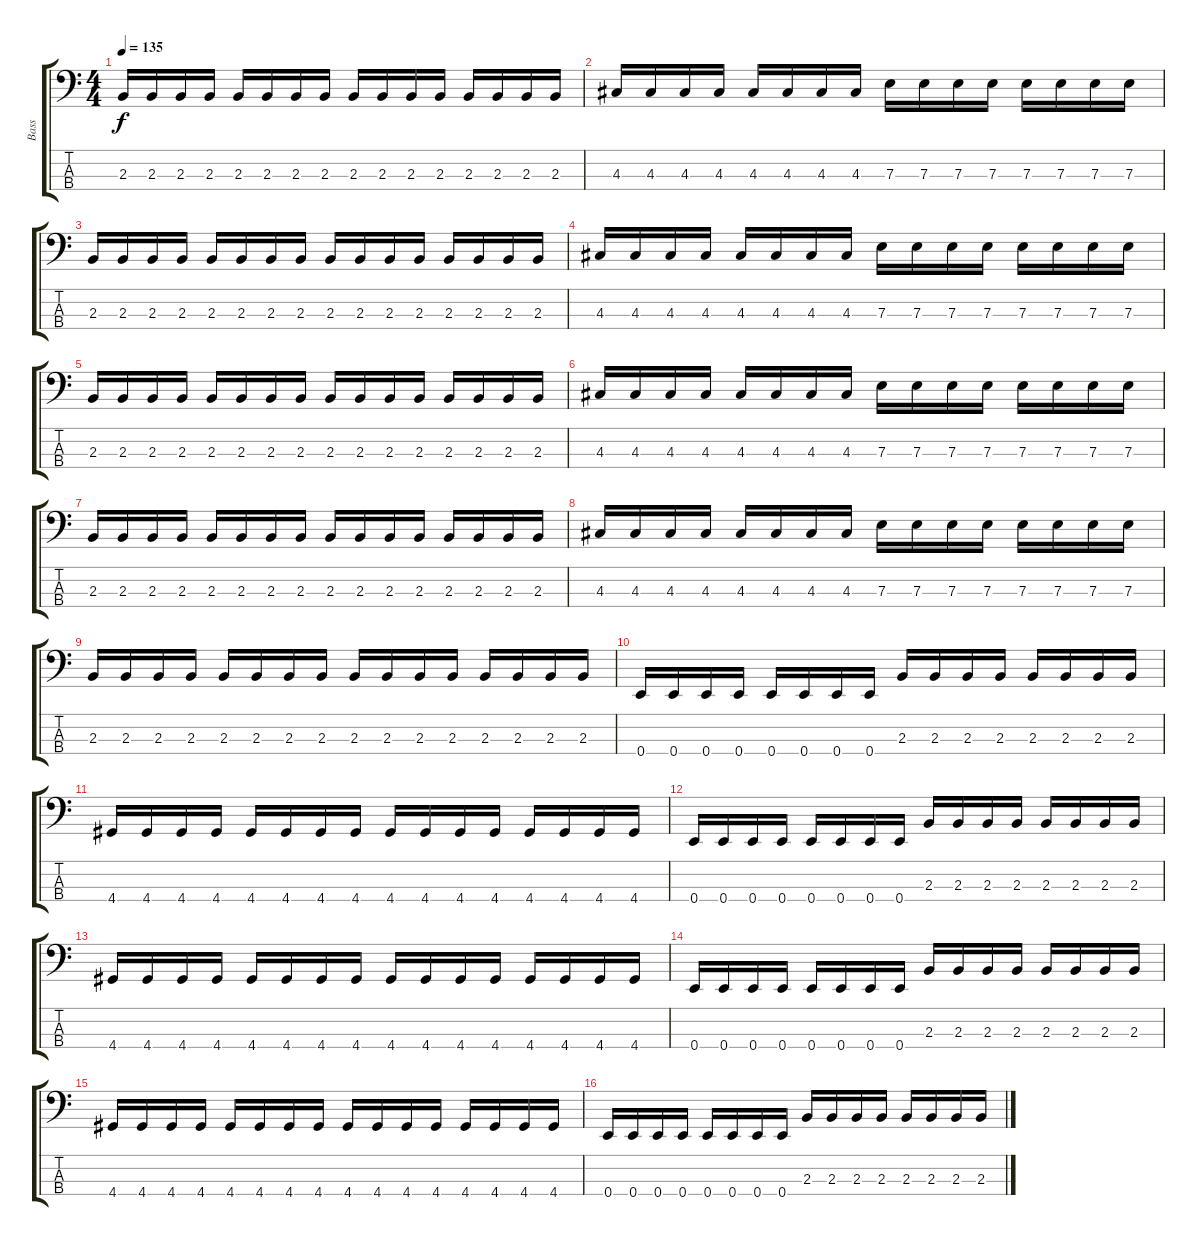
\track ("Bass" "Bass") {instrument electricbassfinger}
\staff {score tabs}
\tuning (G2 D2 A1 E1) {hide}
\ts (4 4)
\tempo 135
\clef f4
\ks c
2.3.16{dy f} 2.3.16 2.3.16 2.3.16 2.3.16 2.3.16 2.3.16 2.3.16 2.3.16 2.3.16 2.3.16 2.3.16 2.3.16 2.3.16 2.3.16 2.3.16 |
4.3.16 4.3.16 4.3.16 4.3.16 4.3.16 4.3.16 4.3.16 4.3.16 7.3.16 7.3.16 7.3.16 7.3.16 7.3.16 7.3.16 7.3.16 7.3.16 |
2.3.16 2.3.16 2.3.16 2.3.16 2.3.16 2.3.16 2.3.16 2.3.16 2.3.16 2.3.16 2.3.16 2.3.16 2.3.16 2.3.16 2.3.16 2.3.16 |
4.3.16 4.3.16 4.3.16 4.3.16 4.3.16 4.3.16 4.3.16 4.3.16 7.3.16 7.3.16 7.3.16 7.3.16 7.3.16 7.3.16 7.3.16 7.3.16 |
2.3.16 2.3.16 2.3.16 2.3.16 2.3.16 2.3.16 2.3.16 2.3.16 2.3.16 2.3.16 2.3.16 2.3.16 2.3.16 2.3.16 2.3.16 2.3.16 |
4.3.16 4.3.16 4.3.16 4.3.16 4.3.16 4.3.16 4.3.16 4.3.16 7.3.16 7.3.16 7.3.16 7.3.16 7.3.16 7.3.16 7.3.16 7.3.16 |
2.3.16 2.3.16 2.3.16 2.3.16 2.3.16 2.3.16 2.3.16 2.3.16 2.3.16 2.3.16 2.3.16 2.3.16 2.3.16 2.3.16 2.3.16 2.3.16 |
4.3.16 4.3.16 4.3.16 4.3.16 4.3.16 4.3.16 4.3.16 4.3.16 7.3.16 7.3.16 7.3.16 7.3.16 7.3.16 7.3.16 7.3.16 7.3.16 |
2.3.16 2.3.16 2.3.16 2.3.16 2.3.16 2.3.16 2.3.16 2.3.16 2.3.16 2.3.16 2.3.16 2.3.16 2.3.16 2.3.16 2.3.16 2.3.16 |
0.4.16 0.4.16 0.4.16 0.4.16 0.4.16 0.4.16 0.4.16 0.4.16 2.3.16 2.3.16 2.3.16 2.3.16 2.3.16 2.3.16 2.3.16 2.3.16 |
4.4.16 4.4.16 4.4.16 4.4.16 4.4.16 4.4.16 4.4.16 4.4.16 4.4.16 4.4.16 4.4.16 4.4.16 4.4.16 4.4.16 4.4.16 4.4.16 |
0.4.16 0.4.16 0.4.16 0.4.16 0.4.16 0.4.16 0.4.16 0.4.16 2.3.16 2.3.16 2.3.16 2.3.16 2.3.16 2.3.16 2.3.16 2.3.16 |
4.4.16 4.4.16 4.4.16 4.4.16 4.4.16 4.4.16 4.4.16 4.4.16 4.4.16 4.4.16 4.4.16 4.4.16 4.4.16 4.4.16 4.4.16 4.4.16 |
0.4.16 0.4.16 0.4.16 0.4.16 0.4.16 0.4.16 0.4.16 0.4.16 2.3.16 2.3.16 2.3.16 2.3.16 2.3.16 2.3.16 2.3.16 2.3.16 |
4.4.16 4.4.16 4.4.16 4.4.16 4.4.16 4.4.16 4.4.16 4.4.16 4.4.16 4.4.16 4.4.16 4.4.16 4.4.16 4.4.16 4.4.16 4.4.16 |
0.4.16 0.4.16 0.4.16 0.4.16 0.4.16 0.4.16 0.4.16 0.4.16 2.3.16 2.3.16 2.3.16 2.3.16 2.3.16 2.3.16 2.3.16 2.3.16
